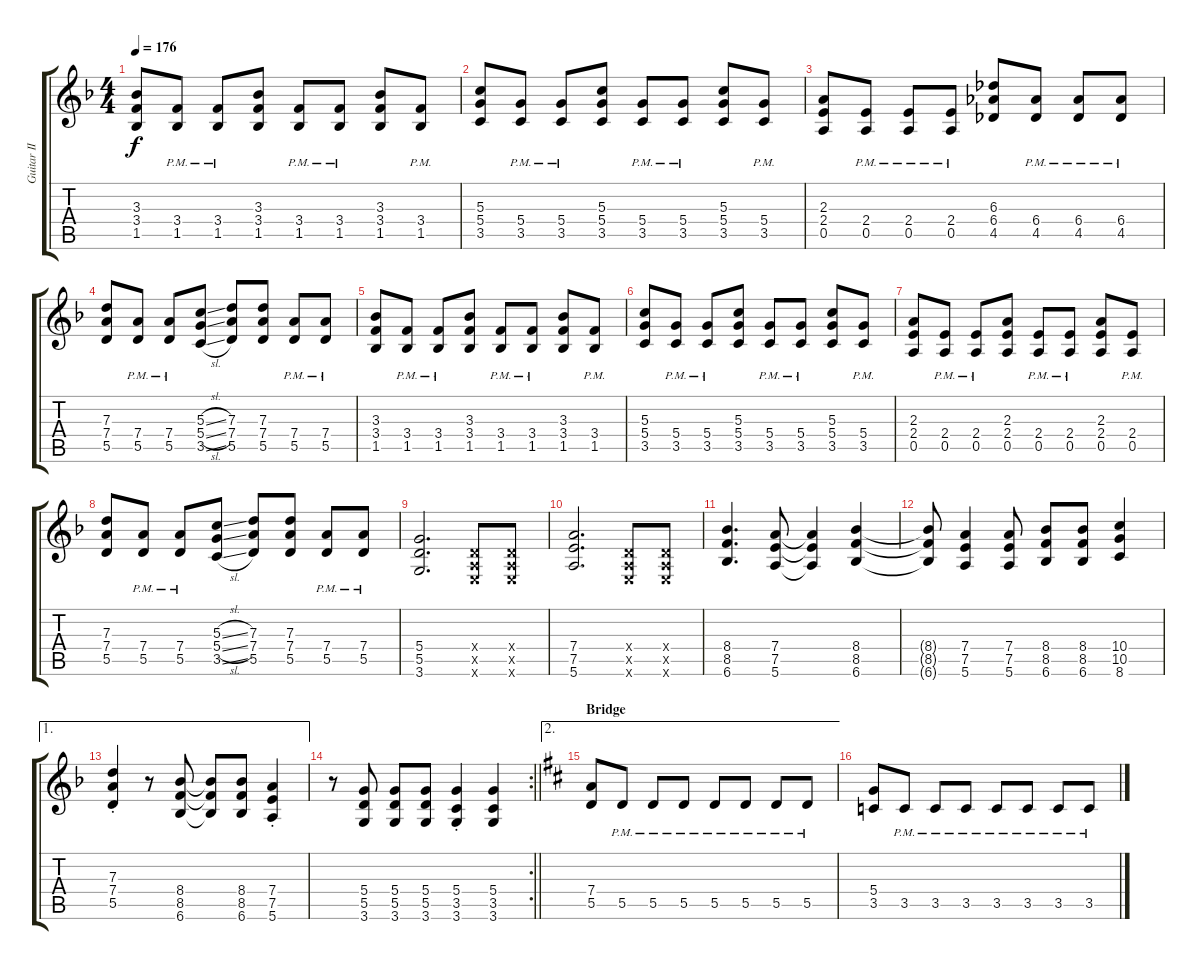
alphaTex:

\track ("Guitar II" "Guitar II") {instrument distortionguitar}
\staff {score tabs}
\tuning (E4 B3 G3 D3 A2 E2) {hide}
\ts (4 4)
\tempo 176
\clef g2
\ks f
(3.3 3.4 1.5).8{dy f} (3.4{pm} 1.5{pm}).8 (3.4{pm} 1.5{pm}).8 (3.3 3.4 1.5).8 (3.4{pm} 1.5{pm}).8 (3.4{pm} 1.5{pm}).8 (3.3 3.4 1.5).8 (3.4{pm} 1.5{pm}).8 |
(5.3 5.4 3.5).8 (5.4{pm} 3.5{pm}).8 (5.4{pm} 3.5{pm}).8 (5.3 5.4 3.5).8 (5.4{pm} 3.5{pm}).8 (5.4{pm} 3.5{pm}).8 (5.3 5.4 3.5).8 (5.4{pm} 3.5{pm}).8 |
(2.3 2.4 0.5).8 (2.4{pm} 0.5{pm}).8 (2.4{pm} 0.5{pm}).8 (2.4{pm} 0.5{pm}).8 (6.3 6.4 4.5).8 (6.4{pm} 4.5{pm}).8 (6.4{pm} 4.5{pm}).8 (6.4{pm} 4.5{pm}).8 |
(7.3 7.4 5.5).8 (7.4{pm} 5.5{pm}).8 (7.4{pm} 5.5{pm}).8 (5.3{sl} 5.4{sl} 3.5{sl}).8 (7.3 7.4 5.5).8 (7.3 7.4 5.5).8 (7.4{pm} 5.5{pm}).8 (7.4{pm} 5.5{pm}).8 |
(3.3 3.4 1.5).8 (3.4{pm} 1.5{pm}).8 (3.4{pm} 1.5{pm}).8 (3.3 3.4 1.5).8 (3.4{pm} 1.5{pm}).8 (3.4{pm} 1.5{pm}).8 (3.3 3.4 1.5).8 (3.4{pm} 1.5{pm}).8 |
(5.3 5.4 3.5).8 (5.4{pm} 3.5{pm}).8 (5.4{pm} 3.5{pm}).8 (5.3 5.4 3.5).8 (5.4{pm} 3.5{pm}).8 (5.4{pm} 3.5{pm}).8 (5.3 5.4 3.5).8 (5.4{pm} 3.5{pm}).8 |
(2.3 2.4 0.5).8 (2.4{pm} 0.5{pm}).8 (2.4{pm} 0.5{pm}).8 (2.3 2.4 0.5).8 (2.4{pm} 0.5{pm}).8 (2.4{pm} 0.5{pm}).8 (2.3 2.4 0.5).8 (2.4{pm} 0.5{pm}).8 |
(7.3 7.4 5.5).8 (7.4{pm} 5.5{pm}).8 (7.4{pm} 5.5{pm}).8 (5.3{sl} 5.4{sl} 3.5{sl}).8 (7.3 7.4 5.5).8 (7.3 7.4 5.5).8 (7.4{pm} 5.5{pm}).8 (7.4{pm} 5.5{pm}).8 |
(5.4 5.5 3.6).2{d} (0.4{x} 0.5{x} 0.6{x}).8 (0.4{x} 0.5{x} 0.6{x}).8 |
(7.4 7.5 5.6).2{d} (0.4{x} 0.5{x} 0.6{x}).8 (0.4{x} 0.5{x} 0.6{x}).8 |
(8.4 8.5 6.6).4{d} (7.4 7.5 5.6).8 (7.4{t} 7.5{t} 5.6{t}).4 (8.4 8.5 6.6).4 |
(8.4{t} 8.5{t} 6.6{t}).8 (7.4 7.5 5.6).4 (7.4 7.5 5.6).8 (8.4 8.5 6.6).8 (8.4 8.5 6.6).8 (10.4 10.5 8.6).4 |
\ae 1
(7.3{st} 7.4{st} 5.5{st}).4 r.8 (8.4 8.5 6.6).8 (8.4{t} 8.5{t} 6.6{t}).8 (8.4 8.5 6.6).8 (7.4{st} 7.5{st} 5.6{st}).4 |
\rc 2
\barLineRight lightlight
r.8 (5.4 5.5 3.6).8 (5.4 5.5 3.6).8 (5.4 5.5 3.6).8 (5.4{st} 3.5{st} 3.6{st}).4 (5.4 3.5 3.6).4 |
\ae 2
\section ("" "Bridge")
\ks d
(7.4 5.5).8{balance 14 instrument distortionguitar} 5.5{pm}.8 5.5{pm}.8 5.5{pm}.8 5.5{pm}.8 5.5{pm}.8 5.5{pm}.8 5.5{pm}.8 |
(5.4 3.5).8 3.5{pm}.8 3.5{pm}.8 3.5{pm}.8 3.5{pm}.8 3.5{pm}.8 3.5{pm}.8 3.5{pm}.8
